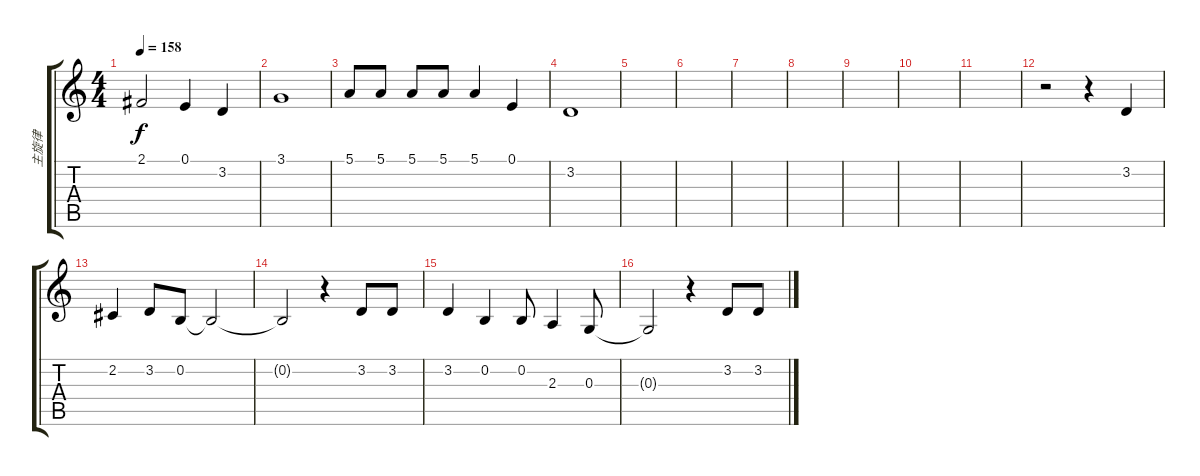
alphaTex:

\track ("主旋律" "主旋律") {instrument tenorsax}
\staff {score tabs}
\tuning (E4 B3 G3 D3 A2 E2) {hide}
\ts (4 4)
\tempo 158
\clef g2
\ks c
2.1.2{dy f instrument tenorsax} 0.1.4 3.2.4 |
3.1.1 |
5.1.8 5.1.8 5.1.8 5.1.8 5.1.4 0.1.4 |
3.2.1 |
|
|
|
|
|
|
|
r.2 r.4 3.2.4 |
2.2.4 3.2.8 0.2.8 0.2{t}.2 |
0.2{t}.2 r.4 3.2.8 3.2.8 |
3.2.4 0.2.4 0.2.8 2.3.4 0.3.8 |
0.3{t}.2 r.4 3.2.8 3.2.8
